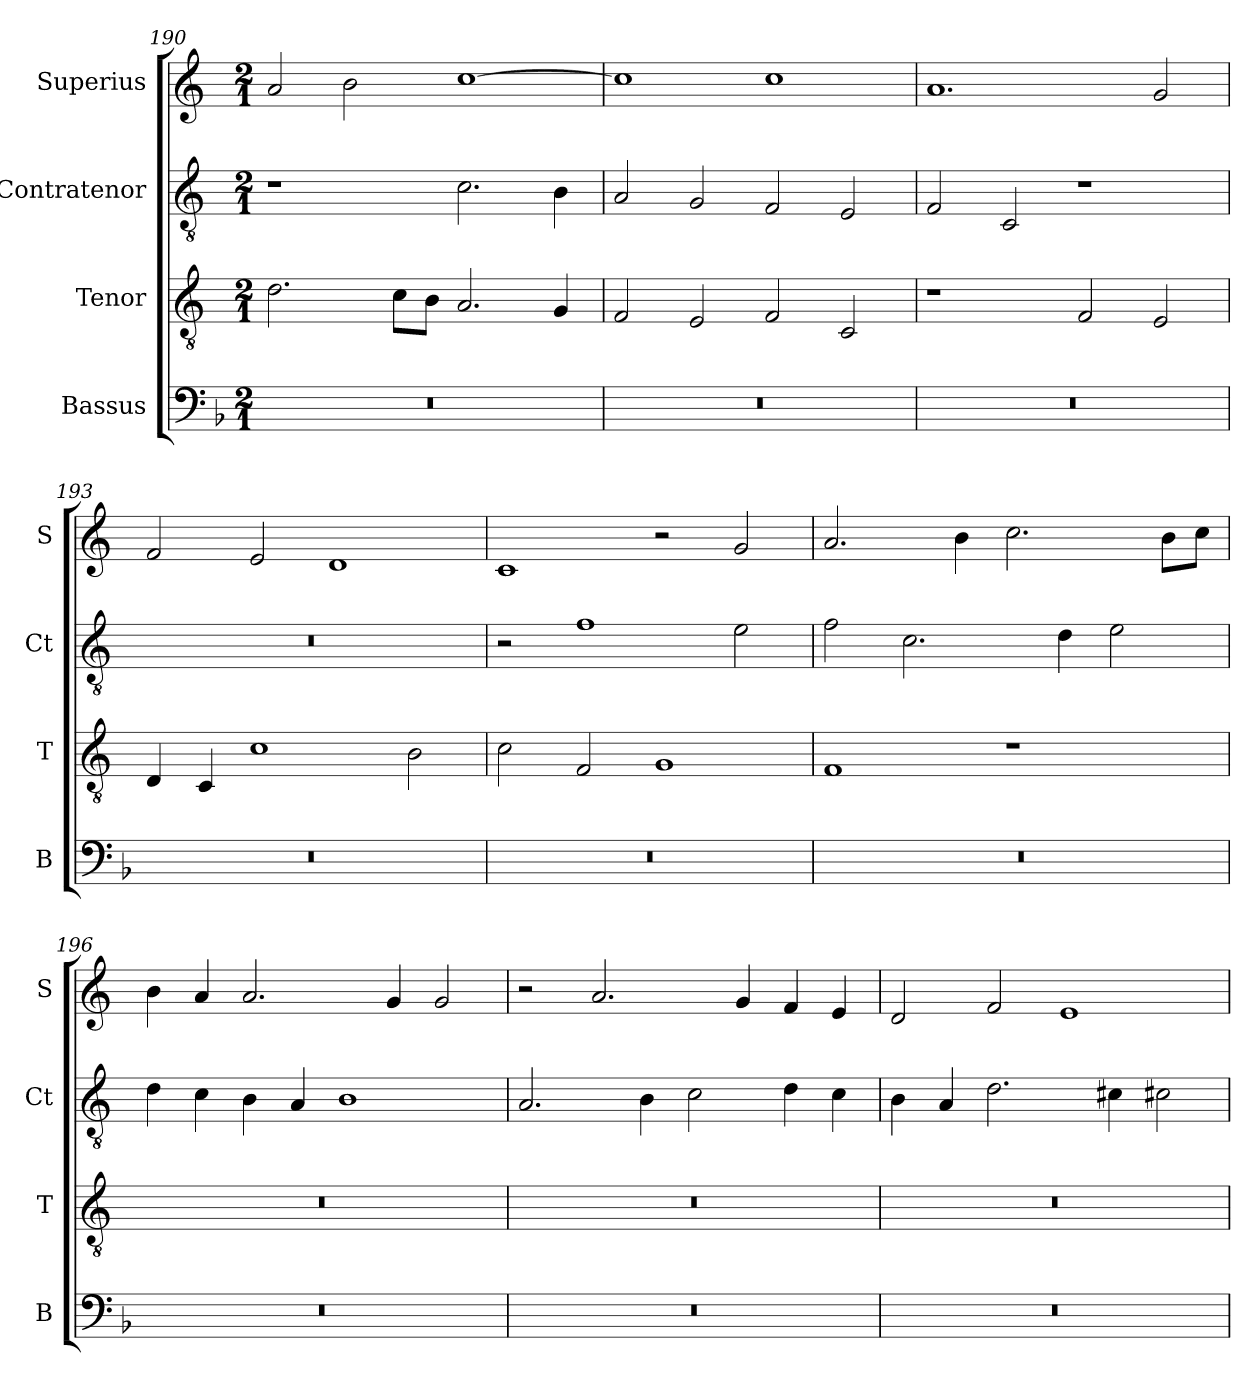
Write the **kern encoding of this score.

**kern	**kern	**kern	**kern
*part4	*part3	*part2	*part1
*staff4	*staff3	*staff2	*staff1
*I"Bassus	*I"Tenor	*I"Contratenor	*I"Superius
*I'B	*I'T	*I'Ct	*I'S
*clefF4	*clefGv2	*clefGv2	*clefG2
*k[b-]	*k[]	*k[]	*k[]
*M2/1	*M2/1	*M2/1	*M2/1
=190	=190	=190	=190
0r	2.d	1r	2a
.	.	.	2b
.	8cL	.	.
.	8BJ	.	.
.	2.A	2.c	[1cc
.	4G	4B	.
=191	=191	=191	=191
0r	2F	2A	1cc]
.	2E	2G	.
.	2F	2F	1cc
.	2C	2E	.
=192	=192	=192	=192
0r	1r	2F	1.a
.	.	2C	.
.	2F	1r	.
.	2E	.	2g
=193	=193	=193	=193
0r	4D	0r	2f
.	4C	.	.
.	1c	.	2e
.	.	.	1d
.	2B	.	.
=194	=194	=194	=194
0r	2c	2r	1c
.	2F	1f	.
.	1G	.	2r
.	.	2e	2g
=195	=195	=195	=195
0r	1F	2f	2.a
.	.	2.c	.
.	.	.	4b
.	1r	.	2.cc
.	.	4d	.
.	.	2e	.
.	.	.	8bL
.	.	.	8ccJ
=196	=196	=196	=196
0r	0r	4d	4b
.	.	4c	4a
.	.	4B	2.a
.	.	4A	.
.	.	1B	.
.	.	.	4g
.	.	.	2g
=197	=197	=197	=197
0r	0r	2.A	2r
.	.	.	2.a
.	.	4B	.
.	.	2c	.
.	.	.	4g
.	.	4d	4f
.	.	4c	4e
=198	=198	=198	=198
0r	0r	4B	2d
.	.	4A	.
.	.	2.d	2f
.	.	.	1e
.	.	4c#X	.
.	.	2c#X	.
=	=	=	=
*-	*-	*-	*-
